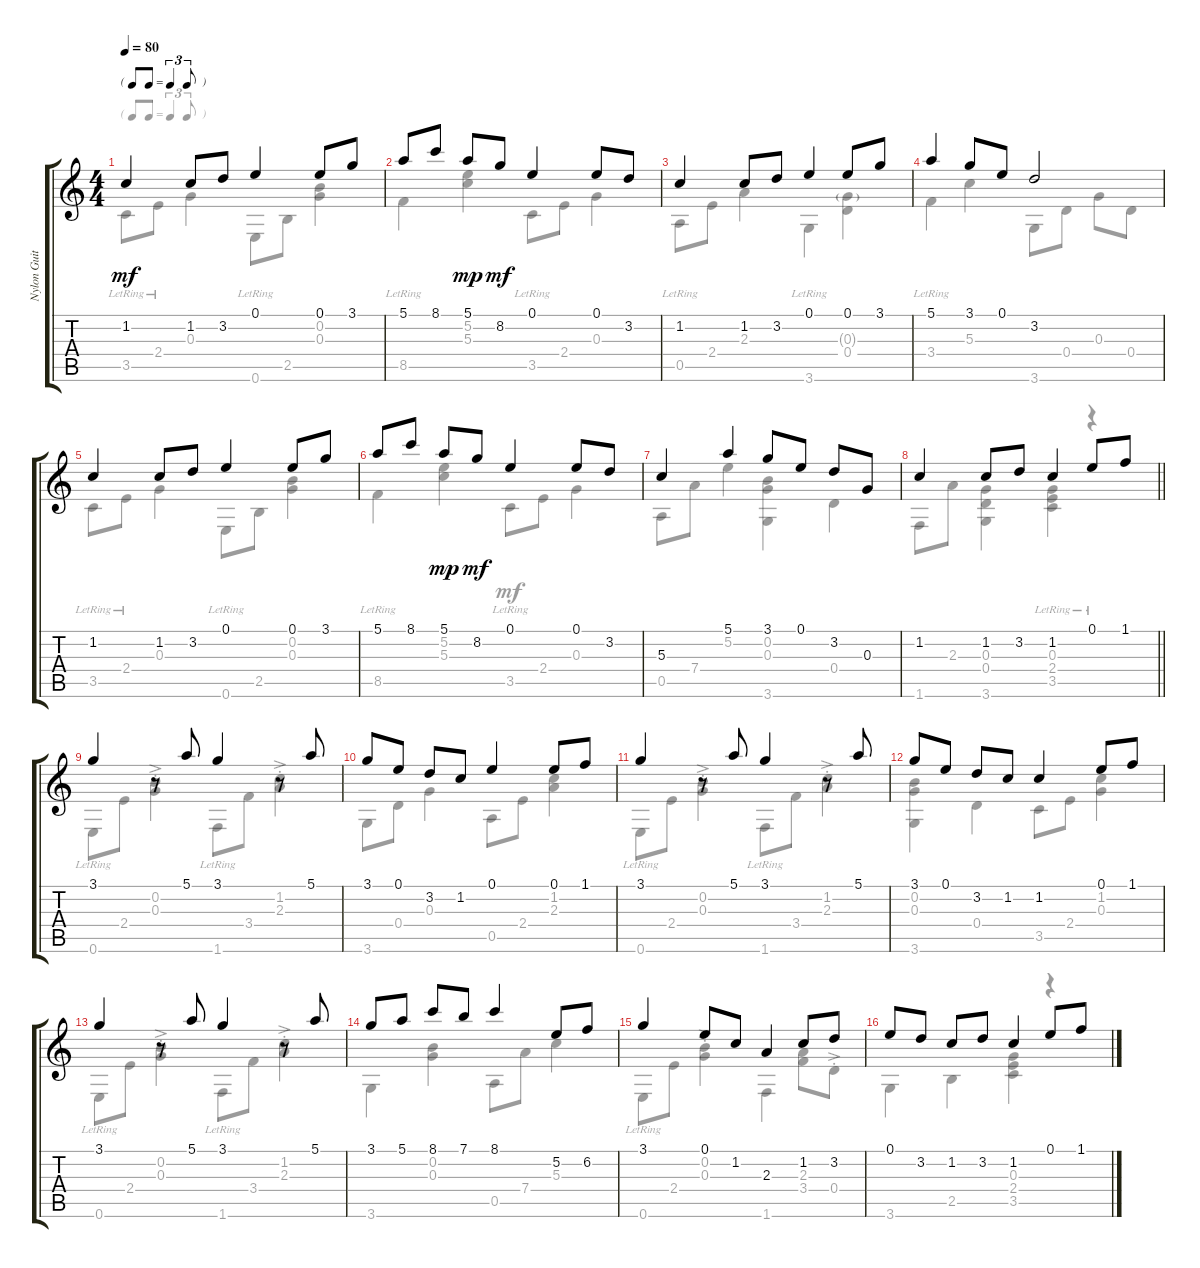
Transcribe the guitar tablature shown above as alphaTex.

\track ("Nylon Guitar" "Nylon Guit") {instrument acousticguitarnylon}
\staff {score tabs}
\tuning (E4 B3 G3 D3 A2 E2) {hide}
\voice
\ts (4 4)
\tf triplet8th
\tempo 80
\clef g2
\ks c
1.2.4{dy mf volume 15} 1.2.8 3.2.8 0.1.4 0.1.8 3.1.8 |
5.1.8 8.1.8 5.1.8{dy mp} 8.2.8{dy mf} 0.1.4 0.1.8 3.2.8 |
1.2.4 1.2.8 3.2.8 0.1.4 0.1.8 3.1.8 |
5.1.4 3.1.8 0.1.8 3.2.2 |
1.2.4 1.2.8 3.2.8 0.1.4 0.1.8 3.1.8 |
5.1.8 8.1.8 5.1.8{dy mp} 8.2.8{dy mf} 0.1.4 0.1.8 3.2.8 |
5.3.4 5.1.4 3.1.8 0.1.8 3.2.8 0.3.8 |
\barLineRight lightlight
1.2.4 1.2.8 3.2.8 1.2.4 0.1.8 1.1.8 |
3.1.4 r.8 5.1.8 3.1.4 r.8 5.1.8 |
3.1.8 0.1.8 3.2.8 1.2.8 0.1.4 0.1.8 1.1.8 |
3.1.4 r.8 5.1.8 3.1.4 r.8 5.1.8 |
3.1.8 0.1.8 3.2.8 1.2.8 1.2.4 0.1.8 1.1.8 |
3.1.4 r.8 5.1.8 3.1.4 r.8 5.1.8 |
3.1.8 5.1.8 8.1.8 7.1.8 8.1.4 5.2.8 6.2.8 |
3.1.4 0.1.8 1.2.8 2.3.4 1.2.8 3.2.8 |
0.1.8 3.2.8 1.2.8 3.2.8 1.2.4 0.1.8 1.1.8
\voice
\clef g2
\ottava regular
\simile none
\ks c
3.5{lr}.8{dy mf volume 15} 2.4{lr}.8 0.3.4 0.6{lr}.8 2.5.8 (0.2 0.3).4 |
8.5{lr}.4 (5.2 5.3).4 3.5{lr}.8 2.4.8 0.3.4 |
0.5{lr}.8 2.4.8 2.3.4 3.6{lr}.4 (0.3{g} 0.4).4 |
3.4{lr}.4 5.3.4 3.6.8 0.4.8 0.3.8 0.4.8 |
3.5{lr}.8 2.4{lr}.8 0.3.4 0.6{lr}.8 2.5.8 (0.2 0.3).4 |
8.5{lr}.4 (5.2 5.3).4{dy mp} 3.5{lr}.8{dy mf} 2.4.8 0.3.4 |
0.5.8 7.4.8 5.2.4 (0.2 0.3 3.6).4 0.4.4 |
\barLineRight lightlight
1.6.8 2.3.8 (0.3 0.4 3.6).4 (0.3 2.4 3.5{lr}).4 r.4 |
0.6{lr}.8 2.4.8 (0.2 0.3{ac st}).4 1.6{lr}.8 3.4.8 (1.2 2.3{ac st}).4 |
3.6.8 0.4.8 0.3.4 0.5.8 2.4.8 (1.2 2.3).4 |
0.6{lr}.8 2.4.8 (0.2 0.3{ac st}).4 1.6{lr}.8 3.4.8 (1.2 2.3{ac st}).4 |
(0.2 0.3 3.6).4 0.4.4 3.5.8 2.4.8 (1.2 0.3).4 |
0.6{lr}.8 2.4.8 (0.2 0.3{ac st}).4 1.6{lr}.8 3.4.8 (1.2 2.3{ac st}).4 |
3.6.4 (0.2 0.3).4 0.5.8 7.4.8 5.3.4 |
0.6{lr}.8 2.4.8 (0.2 0.3{ac st}).4 1.6.4 (2.3 3.4).8 0.4{ac st}.8 |
3.6.4 2.5.4 (0.3 2.4 3.5).4 r.4
